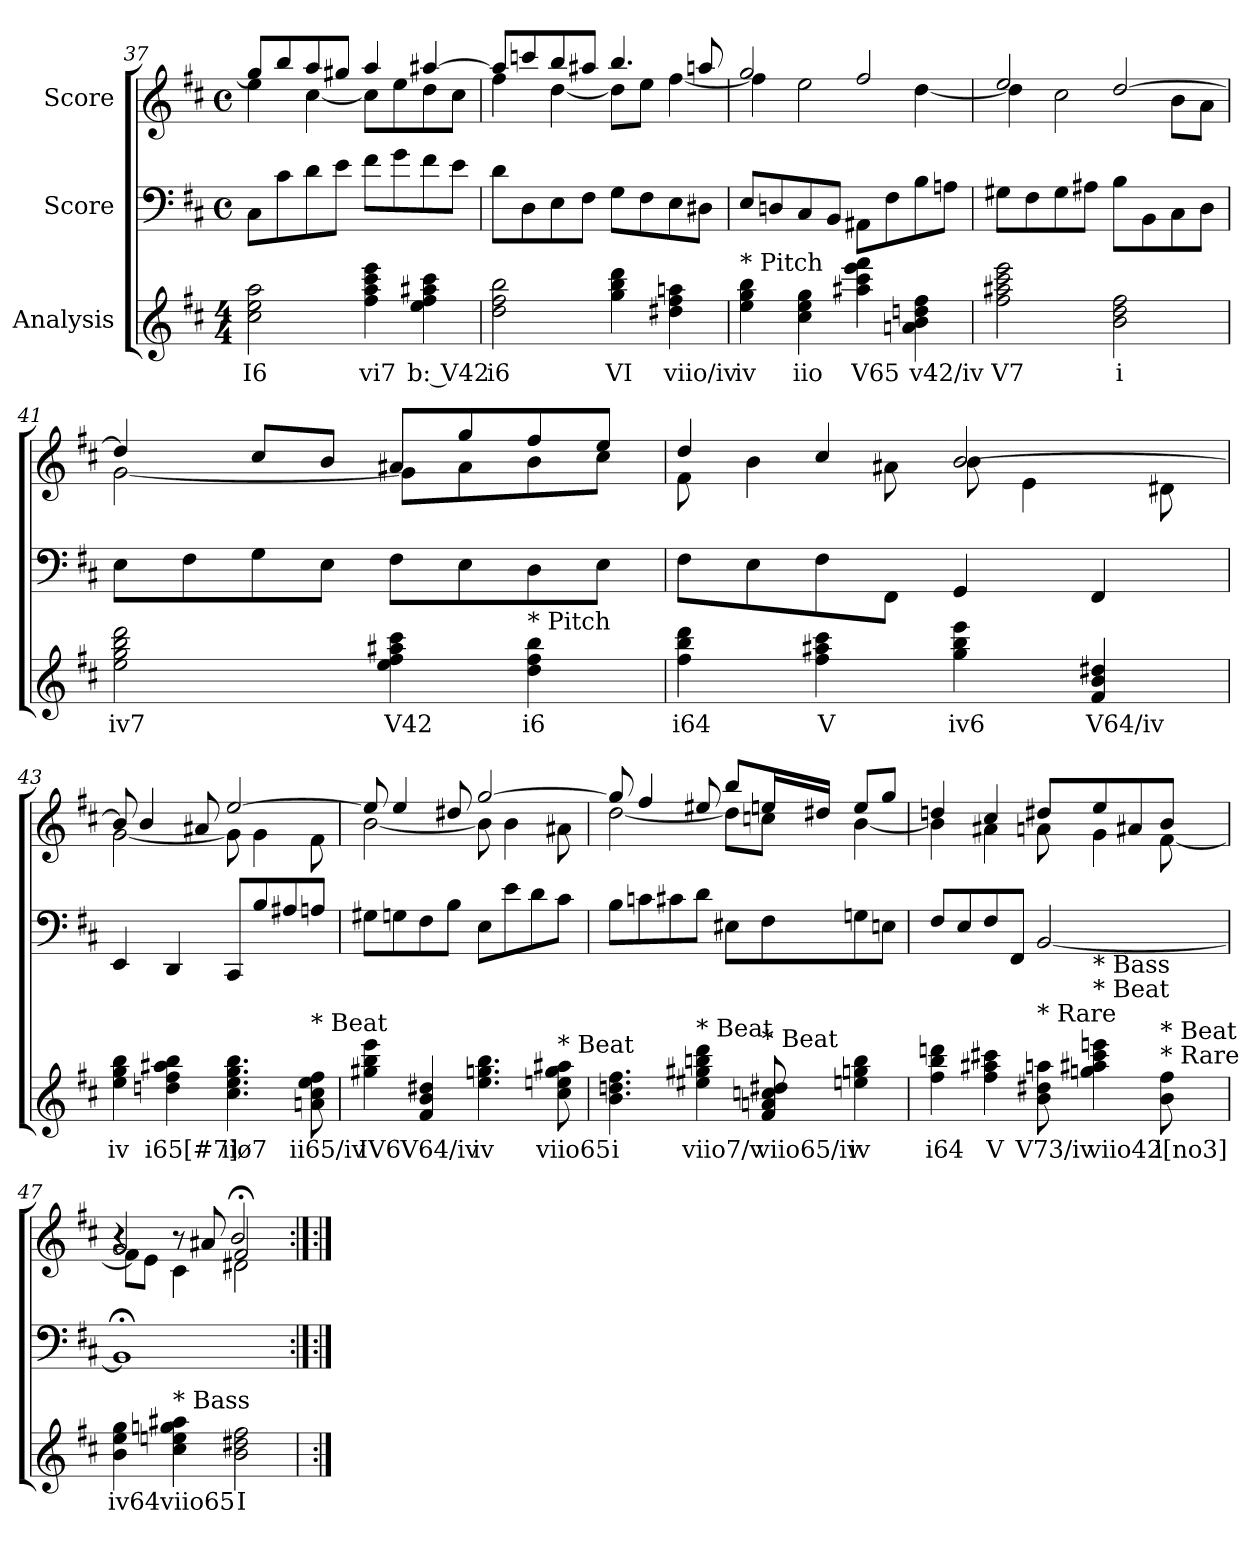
**kern	**text	**kern	**kern
*part3	*part3	*part2	*part1
*staff3	*staff3	*staff2	*staff1
*I"Analysis	*	*I"Score	*I"Score
*	*	*clefF4	*clefG2
*k[f#c#]	*	*k[f#c#]	*k[f#c#]
*M4/4	*	*M4/4	*M4/4
*	*	*met(c)	*met(c)
=37	=37	=37	=37
*	*	*	*^
2cc# 2ee 2aa	I6	8C#\L	8gg#/L]	4ee\
.	.	8c#\	8bb/	.
.	.	8d\	8aa/	[4cc#\
.	.	8e\J	8gg#X/J	.
4ff# 4aa 4ccc# 4eee	vi7	8f#\L	4aa/	8cc#\L]
.	.	8g\	.	8ee\
4ee 4ff# 4aa#X 4ccc#	b: V42	8f#\	[4aa#X/	8dd\
.	.	8e\J	.	8cc#\J
=38	=38	=38	=38	=38
2dd 2ff# 2bb	i6	8d\L	8aa#/L]	4ff#\
.	.	8D\	8cccn/	.
.	.	8E\	8bb/	[4dd\
.	.	8F#\J	8aa#X/J	.
4gg 4bb 4ddd	VI	8G\L	4.bb/	8dd\L]
.	.	8F#\	.	8ee\J
4dd#X 4ff# 4aan	viio/iv	8E\	.	[4ff#\
.	.	8D#X\J	8aan/	.
=39	=39	=39	=39	=39
!LO:TX:t=* Pitch	!	!	!	!
4ee 4gg 4bb	iv	8E/L	2gg/	4ff#\]
.	.	8Dn/	.	.
4cc# 4ee 4gg	iio	8C#/	.	2ee\
.	.	8BB/J	.	.
4aa#X 4ccc# 4eee 4fff#	V65	8AA#X\L	2ff#/	.
.	.	8F#\	.	.
4an 4b 4ddn 4ff#	v42/iv	8B\	.	[4dd\
.	.	8An\J	.	.
!!LO:LB:g=z	!!
=40	=40	=40	=40	=40
2ff# 2aa#X 2ccc# 2eee	V7	8G#X\L	2ee/	4dd\]
.	.	8F#\	.	.
.	.	8G#\	.	2cc#\
.	.	8A#X\J	.	.
2b 2dd 2ff#	i	8B\L	[2dd/	.
.	.	8BB\	.	.
.	.	8C#\	.	8b\L
.	.	8D\J	.	8a\J
=41	=41	=41	=41	=41
2ee 2gg 2bb 2ddd	iv7	8E\L	4dd/]	[2g\
.	.	8F#\	.	.
.	.	8G\	8cc#/L	.
.	.	8E\J	8b/J	.
4ee 4ff# 4aa#X 4ccc#	V42	8F#\L	8a#X/L	8g\L]
.	.	8E\	8gg/	8a#\
!LO:TX:t=* Pitch	!	!	!	!
4dd 4ff# 4bb	i6	8D\	8ff#/	8b\
.	.	8E\J	8ee/J	8cc#\J
=42	=42	=42	=42	=42
4ff# 4bb 4ddd	i64	8F#\L	4dd/	8f#\
.	.	8E\	.	4b\
4ff# 4aa#X 4ccc#	V	8F#\	4cc#/	.
.	.	8FF#\J	.	8a#X\
4gg 4bb 4eee	iv6	4GG/	[2b/	8b\
.	.	.	.	4e\
4f# 4b 4dd#X	V64/iv	4FF#/	.	.
.	.	.	.	8d#X\
=43	=43	=43	=43	=43
4ee 4gg 4bb	iv	4EE/	8b/]	[2g\
.	.	.	4b/	.
4ddn 4ff# 4aa#X 4bb	i65[#7]	4DD/	.	.
.	.	.	8a#X/	.
4.cc# 4.ee 4.gg 4.bb	iiø7	8CC#/L	[2ee/	8g\]
.	.	8B/	.	4g\
.	.	8A#X/	.	.
!LO:TX:t=* Beat	!	!	!	!
8an 8cc# 8ee 8ff#	ii65/iv	8An/J	.	8f#\
!!LO:LB:g=z	!!
=44	=44	=44	=44	=44
4gg#X 4bb 4eee	IV6	8G#X\L	8ee/]	[2b\
.	.	8Gn\	4ee/	.
4f# 4b 4dd#X	V64/iv	8F#\	.	.
.	.	8B\J	8dd#X/	.
4.ee 4.ggn 4.bb	iv	8E\L	[2gg/	8b\]
.	.	8e\	.	4b\
.	.	8d\	.	.
!LO:TX:t=* Beat	!	!	!	!
8cc# 8een 8gg 8aa#X	viio65	8c#\J	.	8a#X\
=45	=45	=45	=45	=45
4.b 4.ddn 4.ff#	i	8B\L	8gg/]	[2dd\
.	.	8cn\	4ff#/	.
.	.	8c#X\	.	.
!LO:TX:t=* Beat	!	!	!	!
4ee#X 4gg#X 4bbn 4ddd	viio7/v	8d\J	8ee#X/	.
.	.	8E#X\L	8bb/L	8dd\L]
!LO:TX:t=* Beat	!	!	!	!
8f# 8an 8ccn 8dd#X	viio65/iv	8F#\	16een/L	8ccn\J
.	.	.	16dd#X/JJ	.
4een 4ggn 4bb	iv	8Gn\	8ee/L	[4b\
.	.	8En\J	8gg/J	.
=46	=46	=46	=46	=46
4ff# 4bb 4dddn	i64	8F#/L	4ddn/	4b\]
.	.	8E/	.	.
4ff# 4aa#X 4ccc#X	V	8F#/	4cc#/	4a#X\
.	.	8FF#/J	.	.
!LO:TX:t=* Rare	!	!	!	!
8b 8dd#X 8aan	V73/iv	[2BB/	8dd#X/L	8an\
!LO:TX:t=* Beat	!	!	!	!
!LO:TX:t=* Bass	!	!	!	!
4ggn 4aa#X 4ccc# 4eeen	viio42	.	8ee/	4g\
.	.	.	8a#X/	.
!LO:TX:t=* Rare	!	!	!	!
!LO:TX:t=* Beat	!	!	!	!
8b 8ff#	i[no3]	.	8b/J	[8f#\
*	*	*	*v	*v
=47	=47	=47	=47
*	*	*	*^
*	*	*	*	*^
4b 4ee 4gg	iv64	1BB;<]	2g/	8f#\L]	4r
.	.	.	.	8e\J	.
!LO:TX:t=* Bass	!	!	!	!	!
4cc# 4een 4ggn 4aa#X	viio65	.	.	4c#\	8r
.	.	.	.	.	8a#X/
2b 2dd#X 2ff#	I	.	2f#;</	2d#X\	2b/
*	*	*	*v	*v	*v
=	=:|!	=:|!	=:|!
*-	*-	*-	*-
